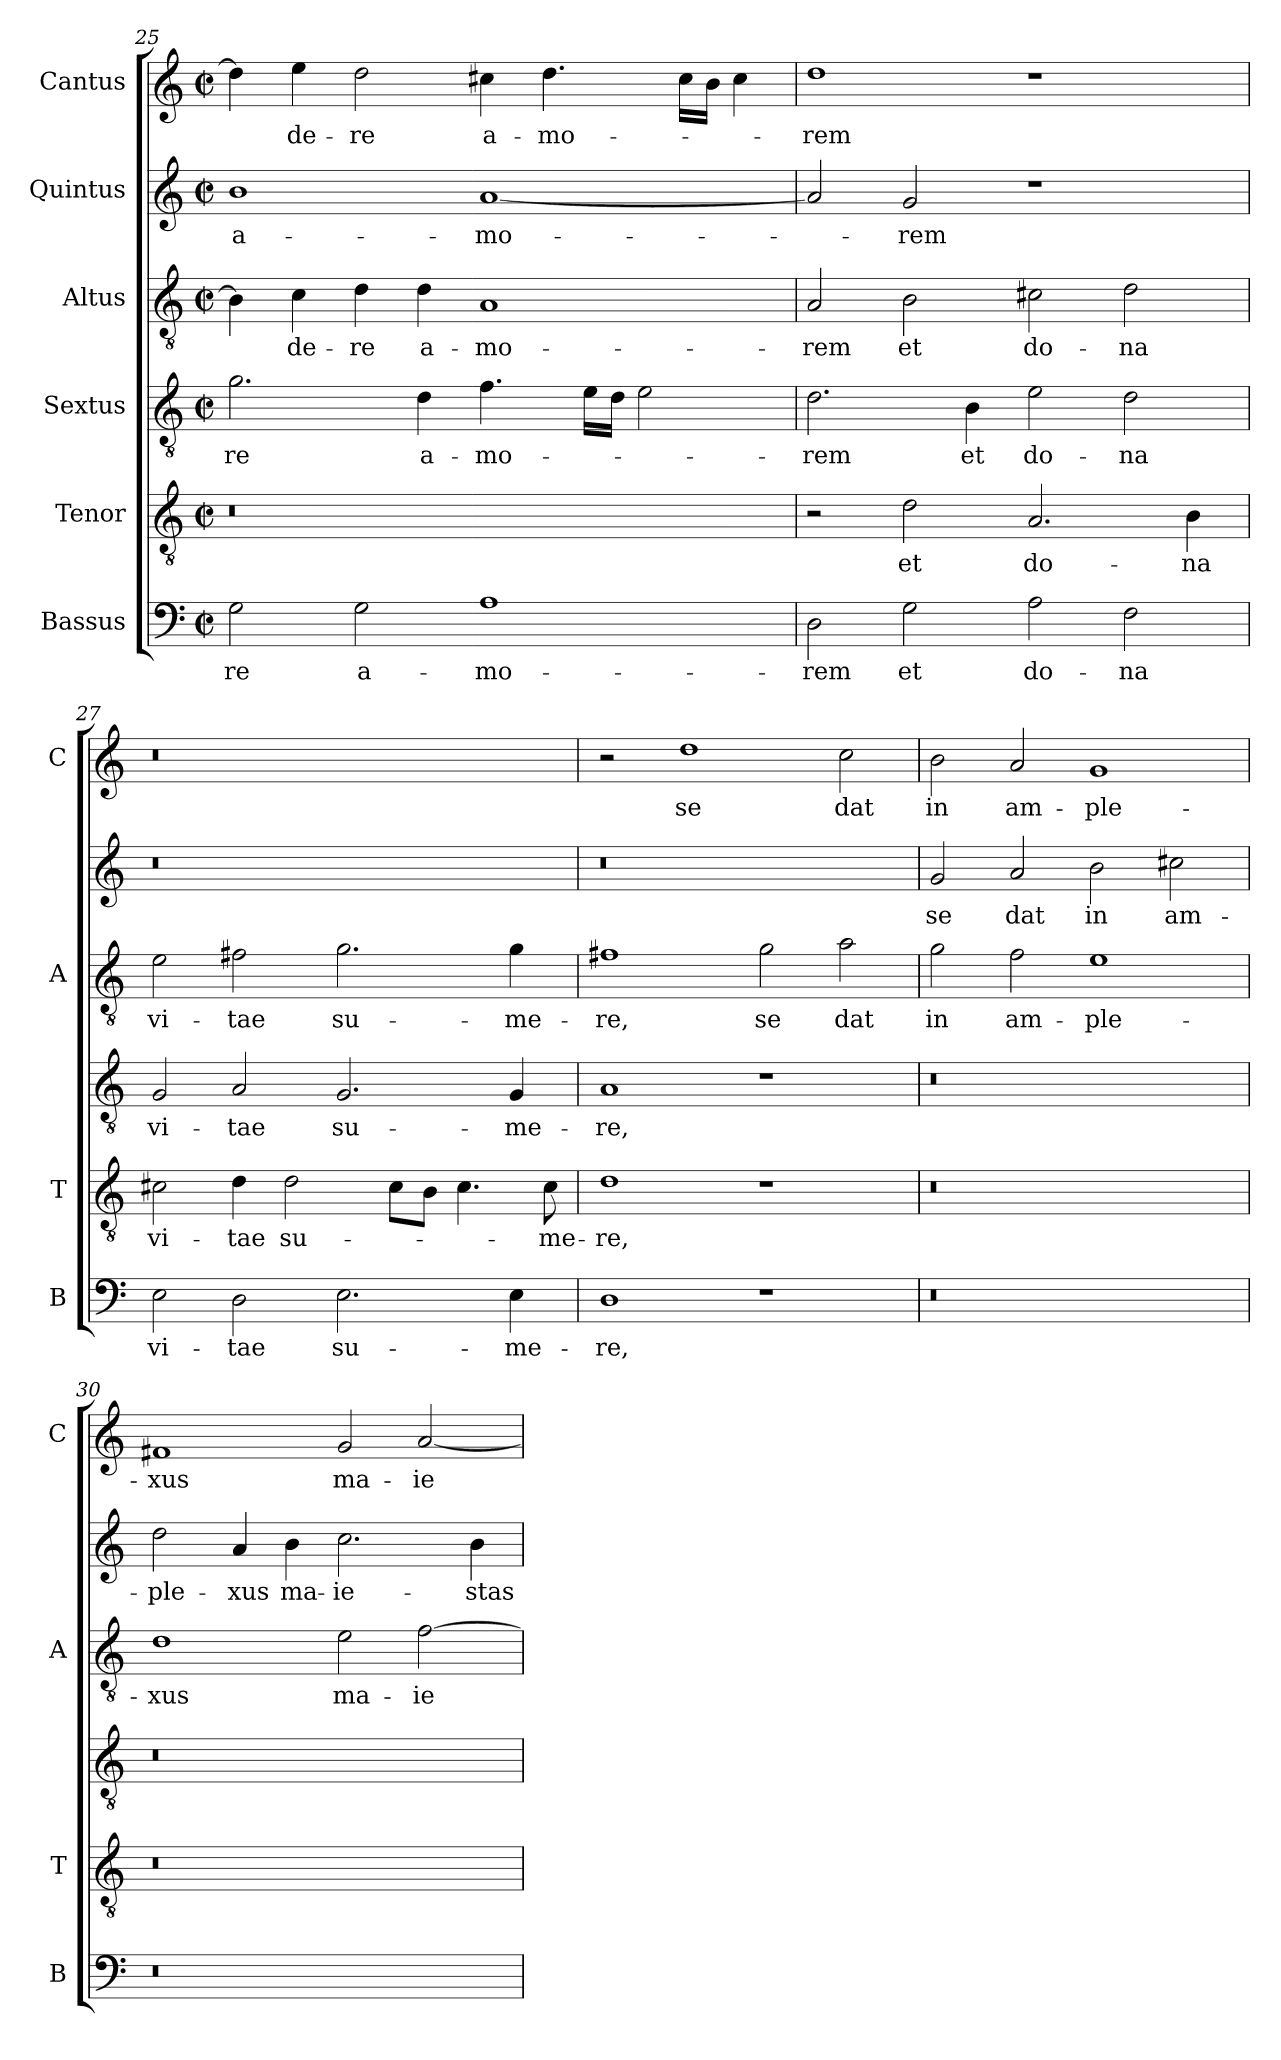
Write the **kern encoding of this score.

**kern	**text	**kern	**text	**kern	**text	**kern	**text	**kern	**text	**kern	**text
*part6	*part6	*part5	*part5	*part4	*part4	*part3	*part3	*part2	*part2	*part1	*part1
*staff6	*staff6	*staff5	*staff5	*staff4	*staff4	*staff3	*staff3	*staff2	*staff2	*staff1	*staff1
*I"Bassus	*	*I"Tenor	*	*I"Sextus	*	*I"Altus	*	*I"Quintus	*	*I"Cantus	*
*I'B	*	*I'T	*	*	*	*I'A	*	*	*	*I'C	*
!!LO:PB:g=z
*clefF4	*	*clefGv2	*	*clefGv2	*	*clefGv2	*	*clefG2	*	*clefG2	*
*k[]	*	*k[]	*	*k[]	*	*k[]	*	*k[]	*	*k[]	*
*C:	*	*C:	*	*C:	*	*C:	*	*C:	*	*C:	*
*M2/2	*	*M2/2	*	*M2/2	*	*M2/2	*	*M2/2	*	*M2/2	*
*met(c|)	*	*met(c|)	*	*met(c|)	*	*met(c|)	*	*met(c|)	*	*met(c|)	*
=25	=25	=25	=25	=25	=25	=25	=25	=25	=25	=25	=25
2G\	-re	0r	.	2.g\	-re	4B\]	.	1b	a-	4dd\]	.
.	.	.	.	.	.	4c\	-de-	.	.	4ee\	-de-
2G\	a-	.	.	.	.	4d\	-re	.	.	2dd\	-re
.	.	.	.	4d\	a-	4d\	a-	.	.	.	.
1A	-mo-	.	.	4.f\	-mo-	1A	-mo-	[1a	-mo-	4cc#X\	a-
.	.	.	.	.	.	.	.	.	.	4.dd\	-mo-
.	.	.	.	16e\LL	.	.	.	.	.	.	.
.	.	.	.	16d\JJ	.	.	.	.	.	.	.
.	.	.	.	2e\	.	.	.	.	.	.	.
.	.	.	.	.	.	.	.	.	.	16cc#\LL	.
.	.	.	.	.	.	.	.	.	.	16b\JJ	.
.	.	.	.	.	.	.	.	.	.	4cc#\	.
=26	=26	=26	=26	=26	=26	=26	=26	=26	=26	=26	=26
2D\	-rem	2r	.	2.d\	-rem	2A/	-rem	2a/]	.	1dd	-rem
2G\	et	2d\	et	.	.	2B\	et	2g/	-rem	.	.
.	.	.	.	4B\	et	.	.	.	.	.	.
2A\	do-	2.A/	do-	2e\	do-	2c#X\	do-	1r	.	1r	.
2F\	-na	.	.	2d\	-na	2d\	-na	.	.	.	.
.	.	4B\	-na	.	.	.	.	.	.	.	.
=27	=27	=27	=27	=27	=27	=27	=27	=27	=27	=27	=27
2E\	vi-	2c#X\	vi-	2G/	vi-	2e\	vi-	0r	.	0r	.
2D\	-tae	4d\	-tae	2A/	-tae	2f#X\	-tae	.	.	.	.
.	.	2d\	su-	.	.	.	.	.	.	.	.
2.E\	su-	.	.	2.G/	su-	2.g\	su-	.	.	.	.
.	.	8c#\L	.	.	.	.	.	.	.	.	.
.	.	8B\J	.	.	.	.	.	.	.	.	.
.	.	4.c#\	.	.	.	.	.	.	.	.	.
4E\	-me-	.	.	4G/	-me-	4g\	-me-	.	.	.	.
.	.	8c#\	-me-	.	.	.	.	.	.	.	.
!!LO:LB:g=z
=28	=28	=28	=28	=28	=28	=28	=28	=28	=28	=28	=28
1D	-re,	1d	-re,	1A	-re,	1f#X	-re,	0r	.	2r	.
.	.	.	.	.	.	.	.	.	.	1dd	se
1r	.	1r	.	1r	.	2g\	se	.	.	.	.
.	.	.	.	.	.	2a\	dat	.	.	2cc\	dat
=29	=29	=29	=29	=29	=29	=29	=29	=29	=29	=29	=29
0r	.	0r	.	0r	.	2g\	in	2g/	se	2b\	in
.	.	.	.	.	.	2f\	am-	2a/	dat	2a/	am-
.	.	.	.	.	.	1e	-ple-	2b\	in	1g	-ple-
.	.	.	.	.	.	.	.	2cc#X\	am-	.	.
=30	=30	=30	=30	=30	=30	=30	=30	=30	=30	=30	=30
0r	.	0r	.	0r	.	1d	-xus	2dd\	-ple-	1f#X	-xus
.	.	.	.	.	.	.	.	4a/	-xus	.	.
.	.	.	.	.	.	.	.	4b\	ma-	.	.
.	.	.	.	.	.	2e\	ma-	2.cc\	-ie-	2g/	ma-
.	.	.	.	.	.	[2f\	-ie-	.	.	[2a/	-ie-
.	.	.	.	.	.	.	.	4b\	-stas	.	.
=	=	=	=	=	=	=	=	=	=	=	=
*-	*-	*-	*-	*-	*-	*-	*-	*-	*-	*-	*-
